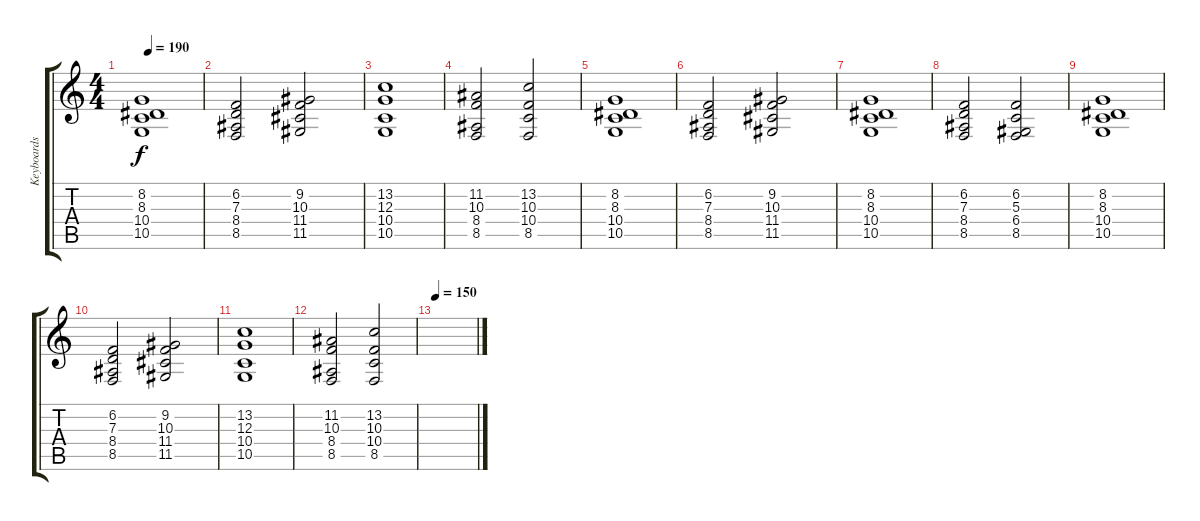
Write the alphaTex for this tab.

\track ("Keyboards 3" "Keyboards ") {instrument choiraahs}
\staff {score tabs}
\tuning (E4 B3 G3 D3 A2 E2) {hide}
\ts (4 4)
\tempo 190
\clef g2
\ks c
(8.2 8.3 10.4 10.5).1{dy f} |
(6.2 7.3 8.4 8.5).2 (9.2 10.3 11.4 11.5).2 |
(13.2 12.3 10.4 10.5).1 |
(11.2 10.3 8.4 8.5).2 (13.2 10.3 10.4 8.5).2 |
(8.2 8.3 10.4 10.5).1 |
(6.2 7.3 8.4 8.5).2 (9.2 10.3 11.4 11.5).2 |
(8.2 8.3 10.4 10.5).1 |
(6.2 7.3 8.4 8.5).2 (6.2 5.3 6.4 8.5).2 |
(8.2 8.3 10.4 10.5).1 |
(6.2 7.3 8.4 8.5).2 (9.2 10.3 11.4 11.5).2 |
(13.2 12.3 10.4 10.5).1 |
(11.2 10.3 8.4 8.5).2 (13.2 10.3 10.4 8.5).2 |
\tempo 150
